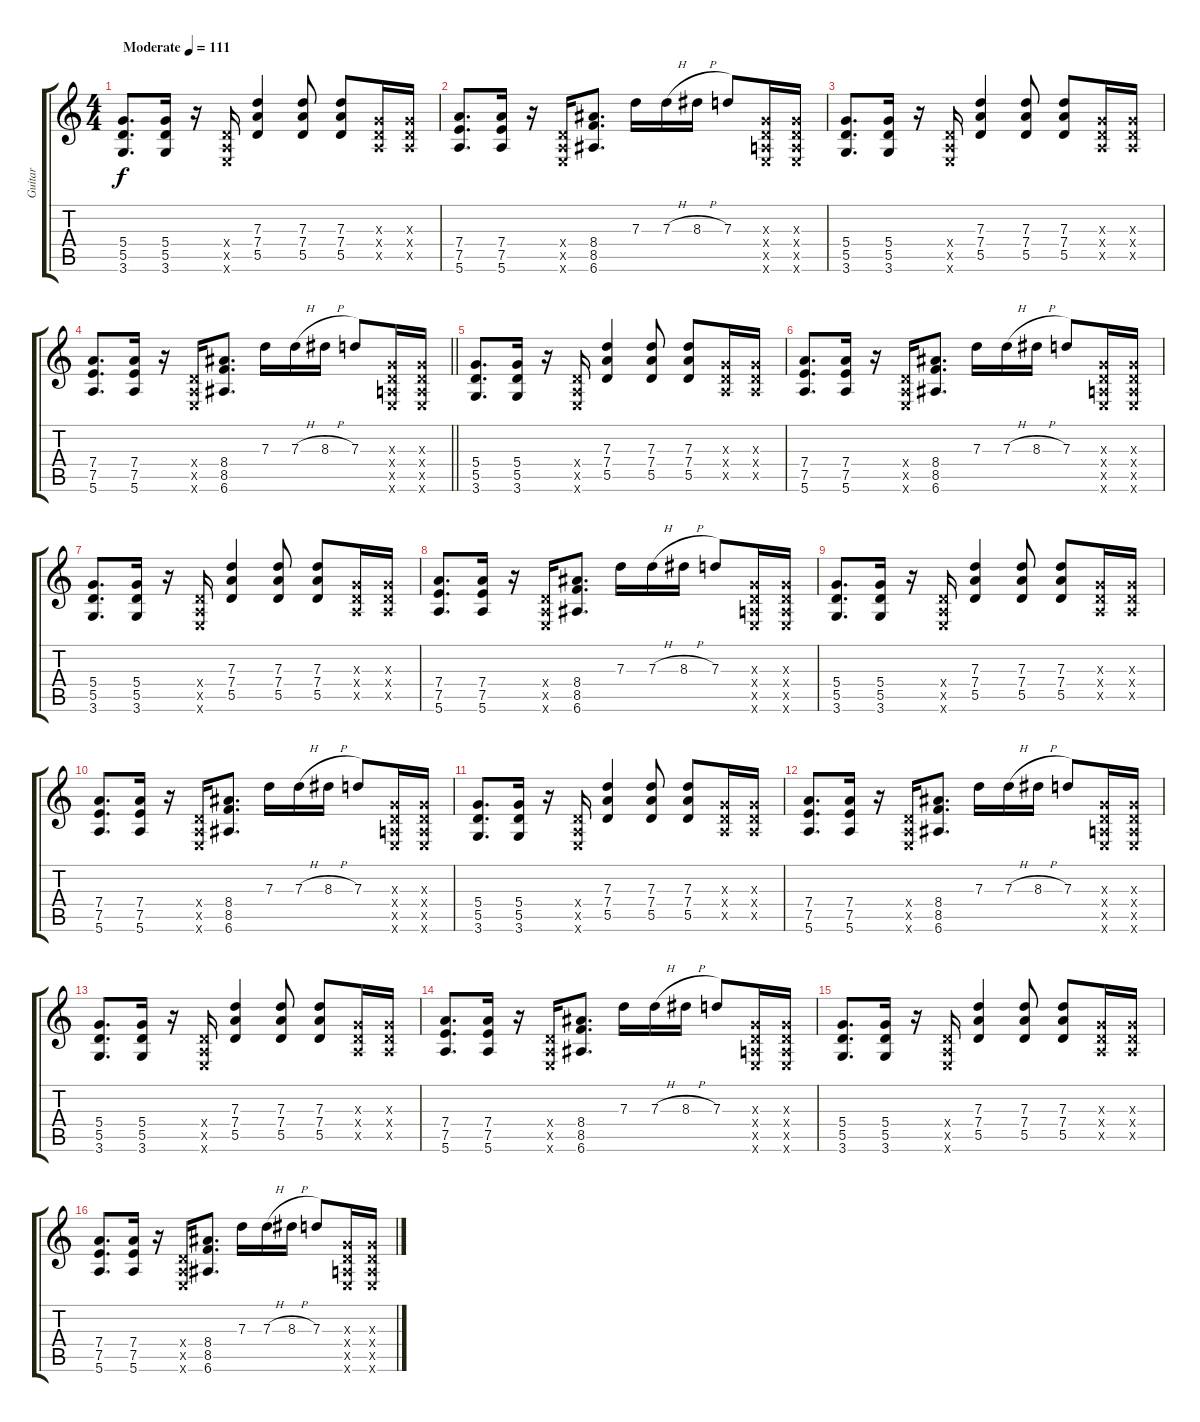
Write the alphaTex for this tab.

\track ("Guitar" "Guitar") {instrument electricguitarclean}
\staff {score tabs}
\tuning (E4 B3 G3 D3 A2 E2) {hide}
\ts (4 4)
\tempo (111 "Moderate")
\clef g2
\ks c
(5.4 5.5 3.6).8{d dy f instrument electricguitarclean} (5.4 5.5 3.6).16 r.16 (0.4{x} 0.5{x} 0.6{x}).16 (7.3 7.4 5.5).4 (7.3 7.4 5.5).8 (7.3 7.4 5.5).8 (0.3{x} 0.4{x} 0.5{x}).16 (0.3{x} 0.4{x} 0.5{x}).16 |
(7.4 7.5 5.6).8{d} (7.4 7.5 5.6).16 r.16 (0.4{x} 0.5{x} 0.6{x}).16 (8.4 8.5 6.6).8{d} 7.3.16 7.3{h}.16 8.3{h}.16 7.3.8 (0.3{x} 0.4{x} 0.5{x} 0.6{x}).16 (0.3{x} 0.4{x} 0.5{x} 0.6{x}).16 |
(5.4 5.5 3.6).8{d} (5.4 5.5 3.6).16 r.16 (0.4{x} 0.5{x} 0.6{x}).16 (7.3 7.4 5.5).4 (7.3 7.4 5.5).8 (7.3 7.4 5.5).8 (0.3{x} 0.4{x} 0.5{x}).16 (0.3{x} 0.4{x} 0.5{x}).16 |
\barLineRight lightlight
(7.4 7.5 5.6).8{d} (7.4 7.5 5.6).16 r.16 (0.4{x} 0.5{x} 0.6{x}).16 (8.4 8.5 6.6).8{d} 7.3.16 7.3{h}.16 8.3{h}.16 7.3.8 (0.3{x} 0.4{x} 0.5{x} 0.6{x}).16 (0.3{x} 0.4{x} 0.5{x} 0.6{x}).16 |
(5.4 5.5 3.6).8{d} (5.4 5.5 3.6).16 r.16 (0.4{x} 0.5{x} 0.6{x}).16 (7.3 7.4 5.5).4 (7.3 7.4 5.5).8 (7.3 7.4 5.5).8 (0.3{x} 0.4{x} 0.5{x}).16 (0.3{x} 0.4{x} 0.5{x}).16 |
(7.4 7.5 5.6).8{d} (7.4 7.5 5.6).16 r.16 (0.4{x} 0.5{x} 0.6{x}).16 (8.4 8.5 6.6).8{d} 7.3.16 7.3{h}.16 8.3{h}.16 7.3.8 (0.3{x} 0.4{x} 0.5{x} 0.6{x}).16 (0.3{x} 0.4{x} 0.5{x} 0.6{x}).16 |
(5.4 5.5 3.6).8{d} (5.4 5.5 3.6).16 r.16 (0.4{x} 0.5{x} 0.6{x}).16 (7.3 7.4 5.5).4 (7.3 7.4 5.5).8 (7.3 7.4 5.5).8 (0.3{x} 0.4{x} 0.5{x}).16 (0.3{x} 0.4{x} 0.5{x}).16 |
(7.4 7.5 5.6).8{d} (7.4 7.5 5.6).16 r.16 (0.4{x} 0.5{x} 0.6{x}).16 (8.4 8.5 6.6).8{d} 7.3.16 7.3{h}.16 8.3{h}.16 7.3.8 (0.3{x} 0.4{x} 0.5{x} 0.6{x}).16 (0.3{x} 0.4{x} 0.5{x} 0.6{x}).16 |
(5.4 5.5 3.6).8{d} (5.4 5.5 3.6).16 r.16 (0.4{x} 0.5{x} 0.6{x}).16 (7.3 7.4 5.5).4 (7.3 7.4 5.5).8 (7.3 7.4 5.5).8 (0.3{x} 0.4{x} 0.5{x}).16 (0.3{x} 0.4{x} 0.5{x}).16 |
(7.4 7.5 5.6).8{d} (7.4 7.5 5.6).16 r.16 (0.4{x} 0.5{x} 0.6{x}).16 (8.4 8.5 6.6).8{d} 7.3.16 7.3{h}.16 8.3{h}.16 7.3.8 (0.3{x} 0.4{x} 0.5{x} 0.6{x}).16 (0.3{x} 0.4{x} 0.5{x} 0.6{x}).16 |
(5.4 5.5 3.6).8{d} (5.4 5.5 3.6).16 r.16 (0.4{x} 0.5{x} 0.6{x}).16 (7.3 7.4 5.5).4 (7.3 7.4 5.5).8 (7.3 7.4 5.5).8 (0.3{x} 0.4{x} 0.5{x}).16 (0.3{x} 0.4{x} 0.5{x}).16 |
(7.4 7.5 5.6).8{d} (7.4 7.5 5.6).16 r.16 (0.4{x} 0.5{x} 0.6{x}).16 (8.4 8.5 6.6).8{d} 7.3.16 7.3{h}.16 8.3{h}.16 7.3.8 (0.3{x} 0.4{x} 0.5{x} 0.6{x}).16 (0.3{x} 0.4{x} 0.5{x} 0.6{x}).16 |
(5.4 5.5 3.6).8{d} (5.4 5.5 3.6).16 r.16 (0.4{x} 0.5{x} 0.6{x}).16 (7.3 7.4 5.5).4 (7.3 7.4 5.5).8 (7.3 7.4 5.5).8 (0.3{x} 0.4{x} 0.5{x}).16 (0.3{x} 0.4{x} 0.5{x}).16 |
(7.4 7.5 5.6).8{d} (7.4 7.5 5.6).16 r.16 (0.4{x} 0.5{x} 0.6{x}).16 (8.4 8.5 6.6).8{d} 7.3.16 7.3{h}.16 8.3{h}.16 7.3.8 (0.3{x} 0.4{x} 0.5{x} 0.6{x}).16 (0.3{x} 0.4{x} 0.5{x} 0.6{x}).16 |
(5.4 5.5 3.6).8{d} (5.4 5.5 3.6).16 r.16 (0.4{x} 0.5{x} 0.6{x}).16 (7.3 7.4 5.5).4 (7.3 7.4 5.5).8 (7.3 7.4 5.5).8 (0.3{x} 0.4{x} 0.5{x}).16 (0.3{x} 0.4{x} 0.5{x}).16 |
(7.4 7.5 5.6).8{d} (7.4 7.5 5.6).16 r.16 (0.4{x} 0.5{x} 0.6{x}).16 (8.4 8.5 6.6).8{d} 7.3.16 7.3{h}.16 8.3{h}.16 7.3.8 (0.3{x} 0.4{x} 0.5{x} 0.6{x}).16 (0.3{x} 0.4{x} 0.5{x} 0.6{x}).16
